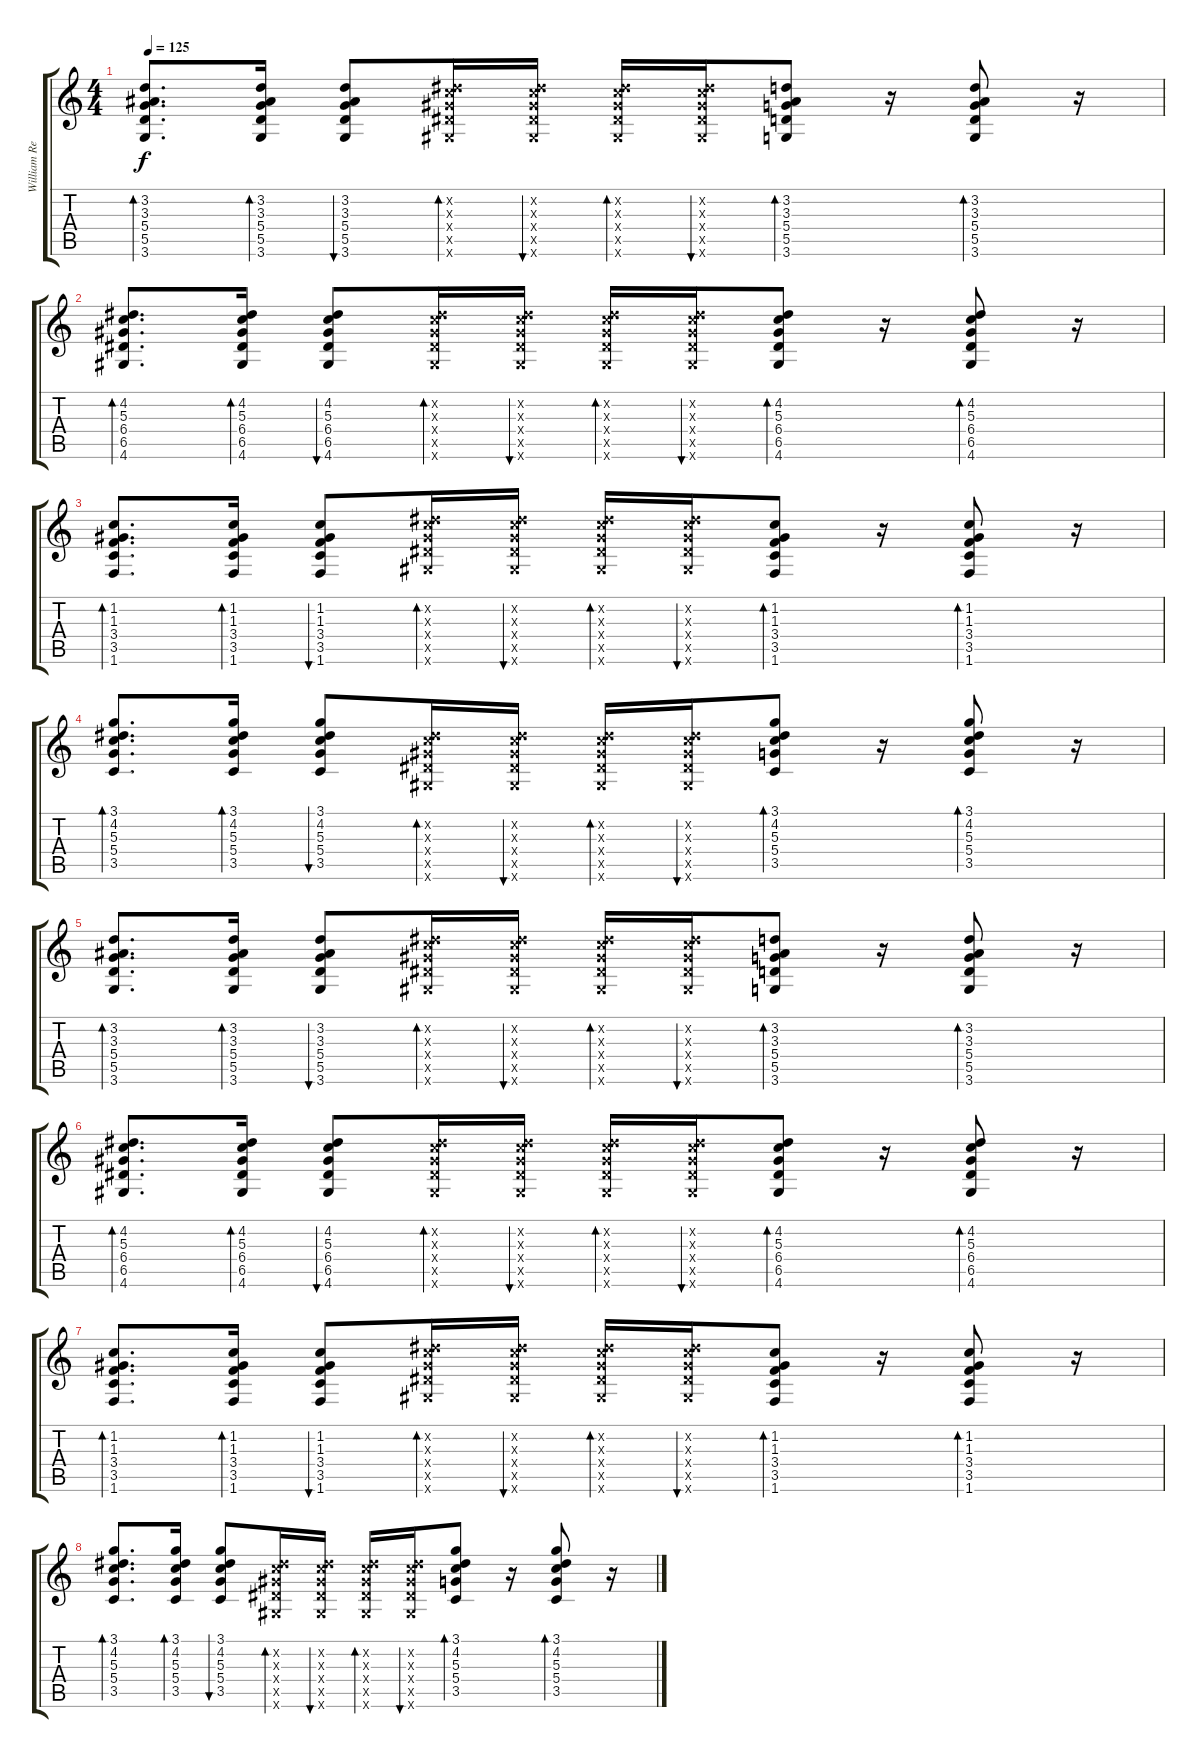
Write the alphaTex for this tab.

\track ("William Rees (Lead Guitar)" "William Re") {instrument electricguitarjazz bank 255}
\staff {score tabs}
\tuning (E4 B3 G3 D3 A2 E2) {hide}
\ts (4 4)
\tempo 125
\clef g2
\ks c
(3.2 3.3 5.4 5.5 3.6).8{d bd 60 dy f} (3.2 3.3 5.4 5.5 3.6).16{bd 30} (3.2 3.3 5.4 5.5 3.6).8{bu 30} (4.2{x} 5.3{x} 6.4{x} 6.5{x} 4.6{x}).16{bd 30} (4.2{x} 5.3{x} 6.4{x} 6.5{x} 4.6{x}).16{bu 30} (4.2{x} 5.3{x} 6.4{x} 6.5{x} 4.6{x}).16{bd 30} (4.2{x} 5.3{x} 6.4{x} 6.5{x} 4.6{x}).16{bu 30} (3.2 3.3 5.4 5.5 3.6).8{bd 30} r.16 (3.2 3.3 5.4 5.5 3.6).8{bd 30} r.16 |
(4.2 5.3 6.4 6.5 4.6).8{d bd 60} (4.2 5.3 6.4 6.5 4.6).16{bd 30} (4.2 5.3 6.4 6.5 4.6).8{bu 30} (4.2{x} 5.3{x} 6.4{x} 6.5{x} 4.6{x}).16{bd 30} (4.2{x} 5.3{x} 6.4{x} 6.5{x} 4.6{x}).16{bu 30} (4.2{x} 5.3{x} 6.4{x} 6.5{x} 4.6{x}).16{bd 30} (4.2{x} 5.3{x} 6.4{x} 6.5{x} 4.6{x}).16{bu 30} (4.2 5.3 6.4 6.5 4.6).8{bd 30} r.16 (4.2 5.3 6.4 6.5 4.6).8{bd 30} r.16 |
(1.2 1.3 3.4 3.5 1.6).8{d bd 60} (1.2 1.3 3.4 3.5 1.6).16{bd 30} (1.2 1.3 3.4 3.5 1.6).8{bu 30} (4.2{x} 5.3{x} 6.4{x} 6.5{x} 4.6{x}).16{bd 30} (4.2{x} 5.3{x} 6.4{x} 6.5{x} 4.6{x}).16{bu 30} (4.2{x} 5.3{x} 6.4{x} 6.5{x} 4.6{x}).16{bd 30} (4.2{x} 5.3{x} 6.4{x} 6.5{x} 4.6{x}).16{bu 30} (1.2 1.3 3.4 3.5 1.6).8{bd 30} r.16 (1.2 1.3 3.4 3.5 1.6).8{bd 30} r.16 |
(3.1 4.2 5.3 5.4 3.5).8{d bd 60} (3.1 4.2 5.3 5.4 3.5).16{bd 30} (3.1 4.2 5.3 5.4 3.5).8{bu 30} (4.2{x} 5.3{x} 6.4{x} 6.5{x} 4.6{x}).16{bd 30} (4.2{x} 5.3{x} 6.4{x} 6.5{x} 4.6{x}).16{bu 30} (4.2{x} 5.3{x} 6.4{x} 6.5{x} 4.6{x}).16{bd 30} (4.2{x} 5.3{x} 6.4{x} 6.5{x} 4.6{x}).16{bu 30} (3.1 4.2 5.3 5.4 3.5).8{bd 30} r.16 (3.1 4.2 5.3 5.4 3.5).8{bd 30} r.16 |
(3.2 3.3 5.4 5.5 3.6).8{d bd 60} (3.2 3.3 5.4 5.5 3.6).16{bd 30} (3.2 3.3 5.4 5.5 3.6).8{bu 30} (4.2{x} 5.3{x} 6.4{x} 6.5{x} 4.6{x}).16{bd 30} (4.2{x} 5.3{x} 6.4{x} 6.5{x} 4.6{x}).16{bu 30} (4.2{x} 5.3{x} 6.4{x} 6.5{x} 4.6{x}).16{bd 30} (4.2{x} 5.3{x} 6.4{x} 6.5{x} 4.6{x}).16{bu 30} (3.2 3.3 5.4 5.5 3.6).8{bd 30} r.16 (3.2 3.3 5.4 5.5 3.6).8{bd 30} r.16 |
(4.2 5.3 6.4 6.5 4.6).8{d bd 60} (4.2 5.3 6.4 6.5 4.6).16{bd 30} (4.2 5.3 6.4 6.5 4.6).8{bu 30} (4.2{x} 5.3{x} 6.4{x} 6.5{x} 4.6{x}).16{bd 30} (4.2{x} 5.3{x} 6.4{x} 6.5{x} 4.6{x}).16{bu 30} (4.2{x} 5.3{x} 6.4{x} 6.5{x} 4.6{x}).16{bd 30} (4.2{x} 5.3{x} 6.4{x} 6.5{x} 4.6{x}).16{bu 30} (4.2 5.3 6.4 6.5 4.6).8{bd 30} r.16 (4.2 5.3 6.4 6.5 4.6).8{bd 30} r.16 |
(1.2 1.3 3.4 3.5 1.6).8{d bd 60} (1.2 1.3 3.4 3.5 1.6).16{bd 30} (1.2 1.3 3.4 3.5 1.6).8{bu 30} (4.2{x} 5.3{x} 6.4{x} 6.5{x} 4.6{x}).16{bd 30} (4.2{x} 5.3{x} 6.4{x} 6.5{x} 4.6{x}).16{bu 30} (4.2{x} 5.3{x} 6.4{x} 6.5{x} 4.6{x}).16{bd 30} (4.2{x} 5.3{x} 6.4{x} 6.5{x} 4.6{x}).16{bu 30} (1.2 1.3 3.4 3.5 1.6).8{bd 30} r.16 (1.2 1.3 3.4 3.5 1.6).8{bd 30} r.16 |
(3.1 4.2 5.3 5.4 3.5).8{d bd 60} (3.1 4.2 5.3 5.4 3.5).16{bd 30} (3.1 4.2 5.3 5.4 3.5).8{bu 30} (4.2{x} 5.3{x} 6.4{x} 6.5{x} 4.6{x}).16{bd 30} (4.2{x} 5.3{x} 6.4{x} 6.5{x} 4.6{x}).16{bu 30} (4.2{x} 5.3{x} 6.4{x} 6.5{x} 4.6{x}).16{bd 30} (4.2{x} 5.3{x} 6.4{x} 6.5{x} 4.6{x}).16{bu 30} (3.1 4.2 5.3 5.4 3.5).8{bd 30} r.16 (3.1 4.2 5.3 5.4 3.5).8{bd 30} r.16
